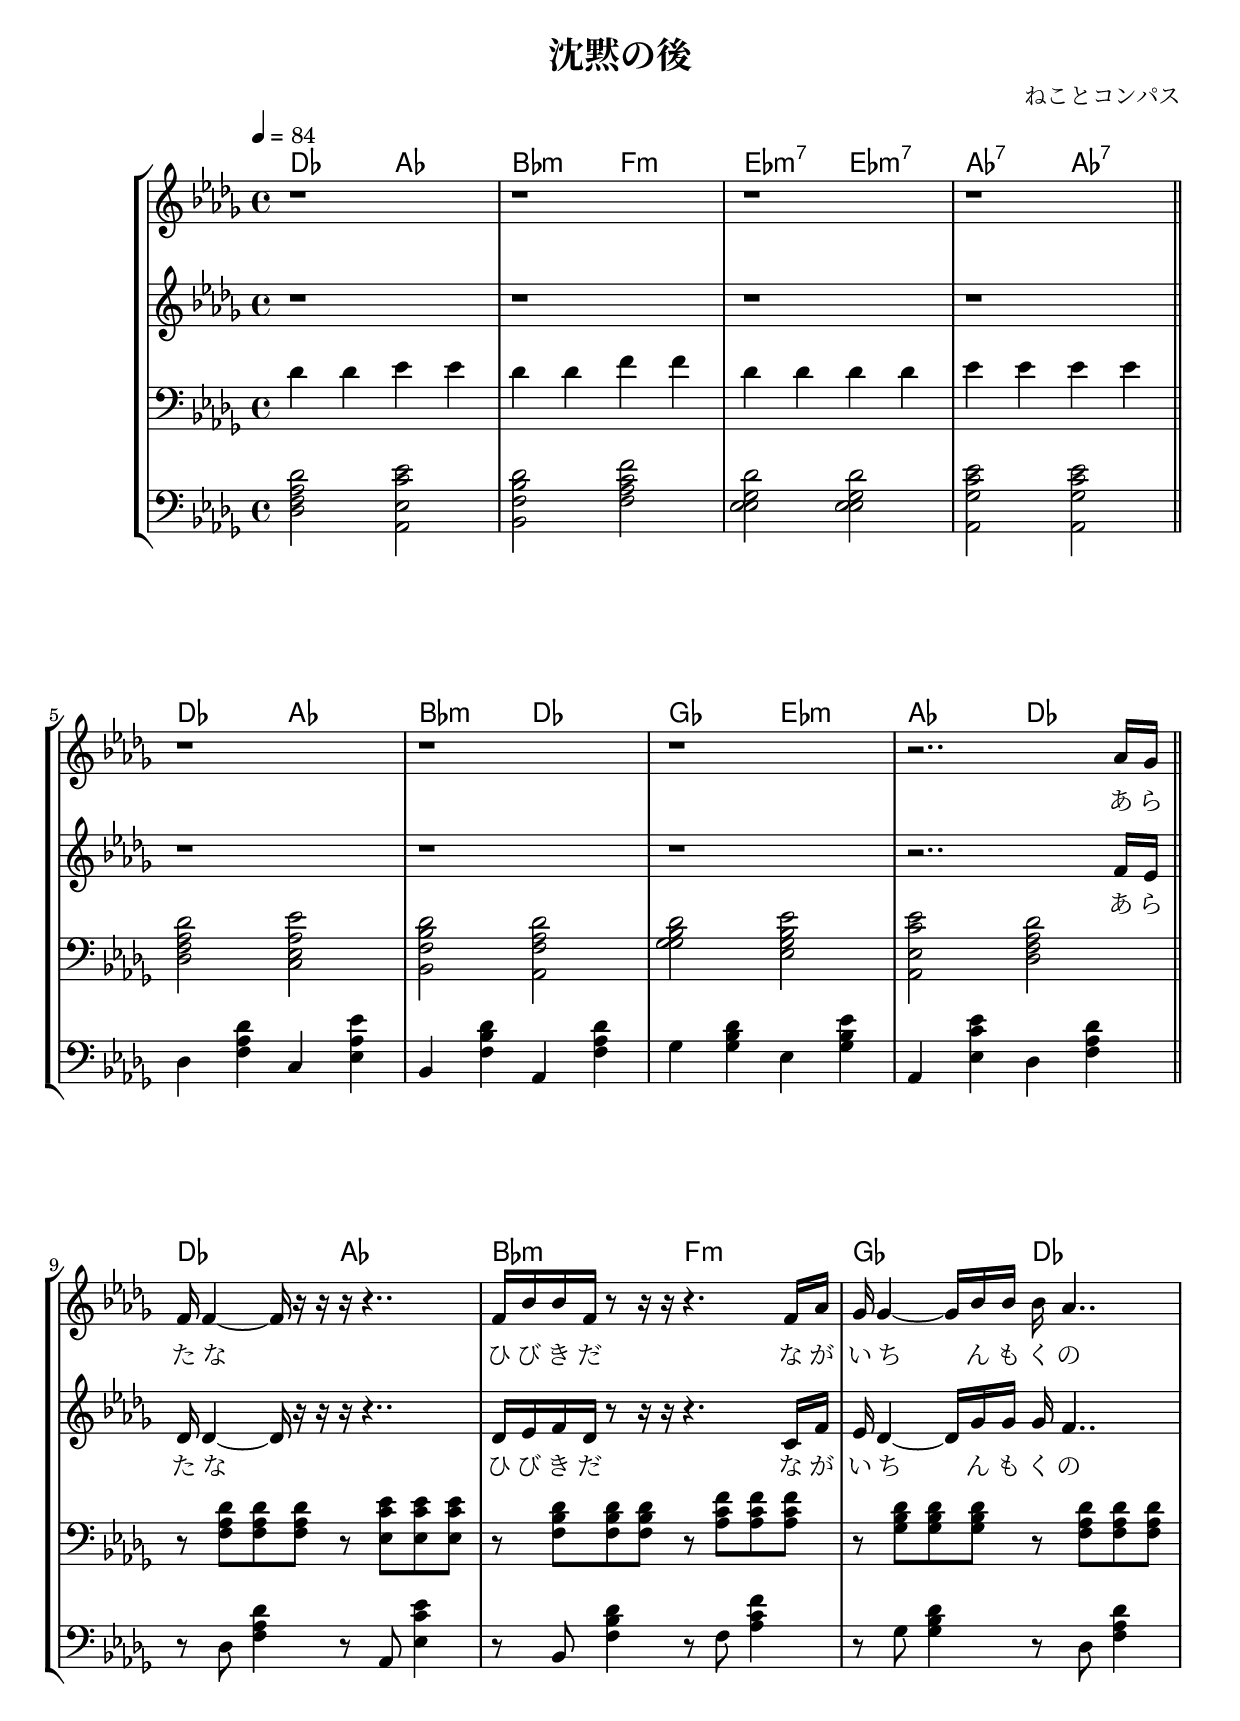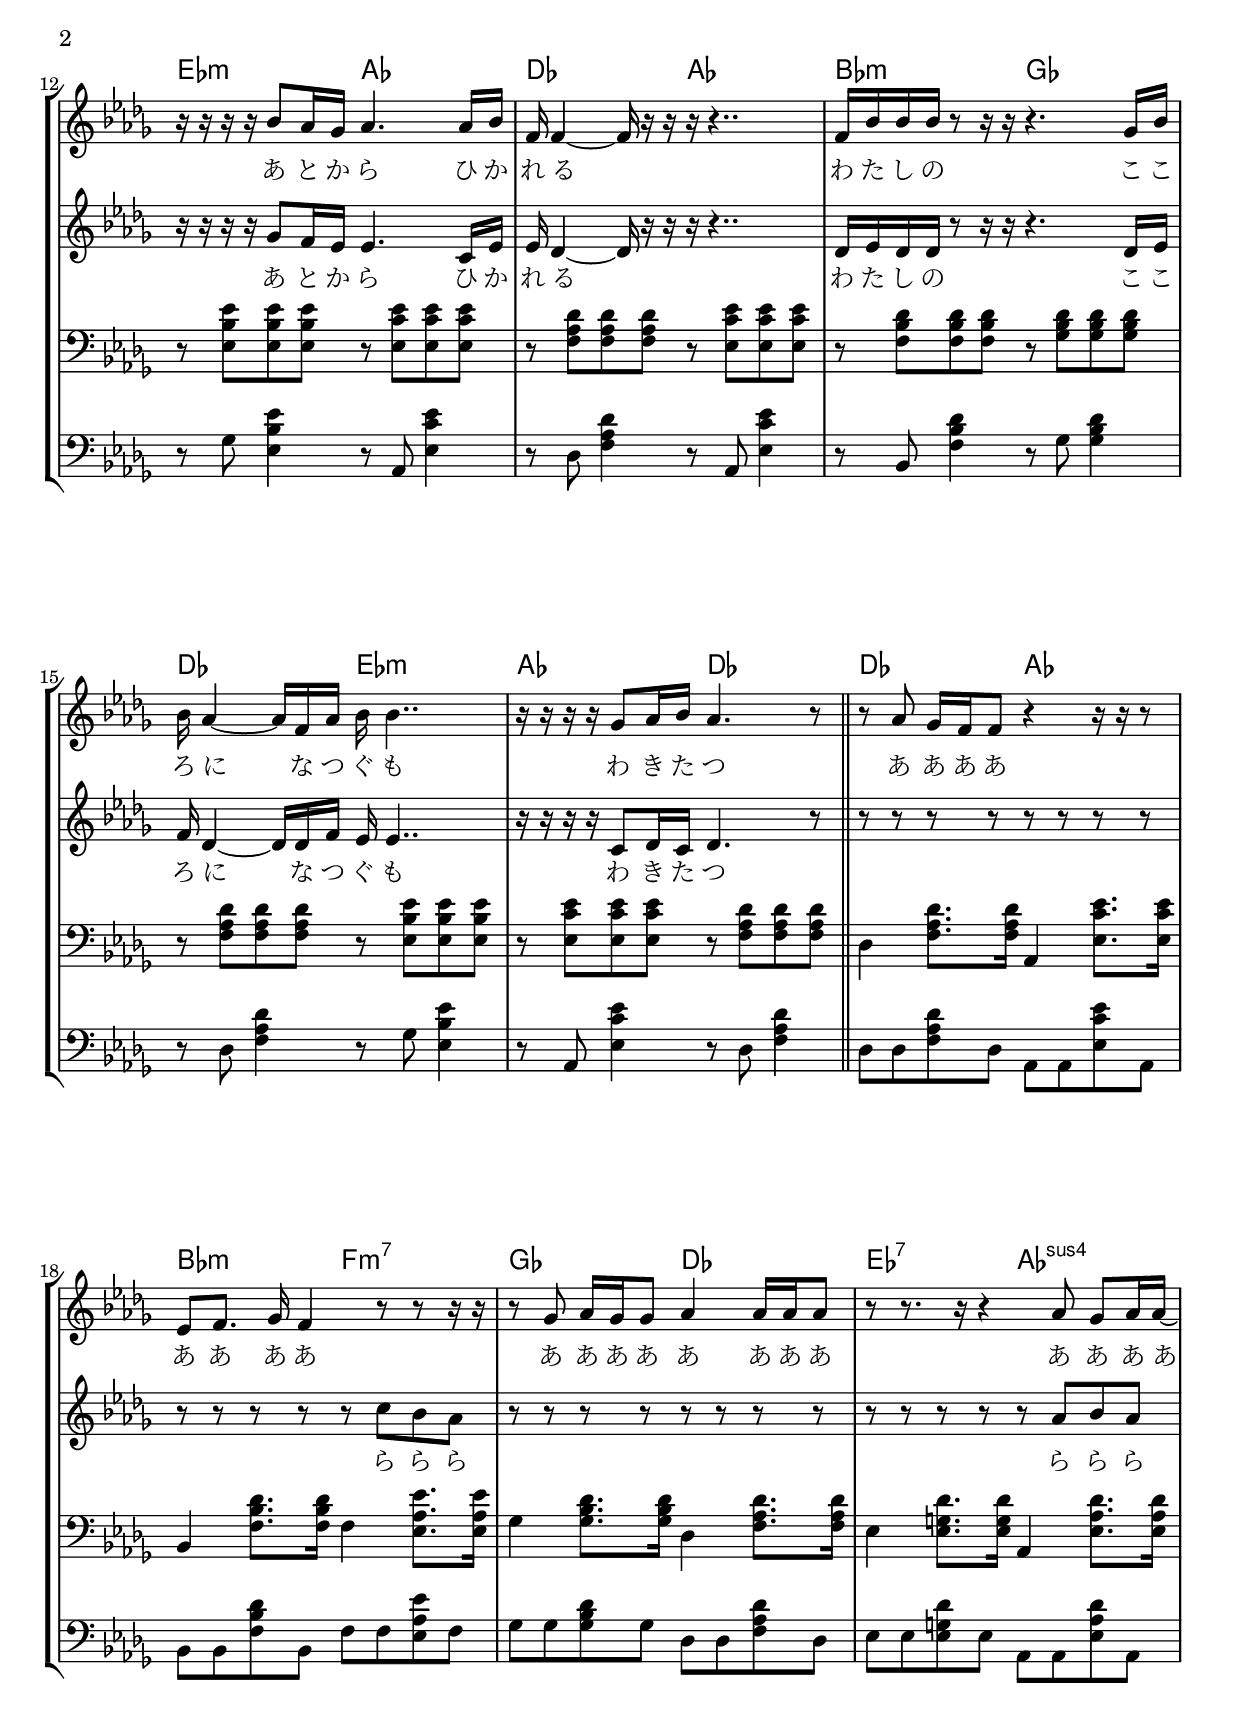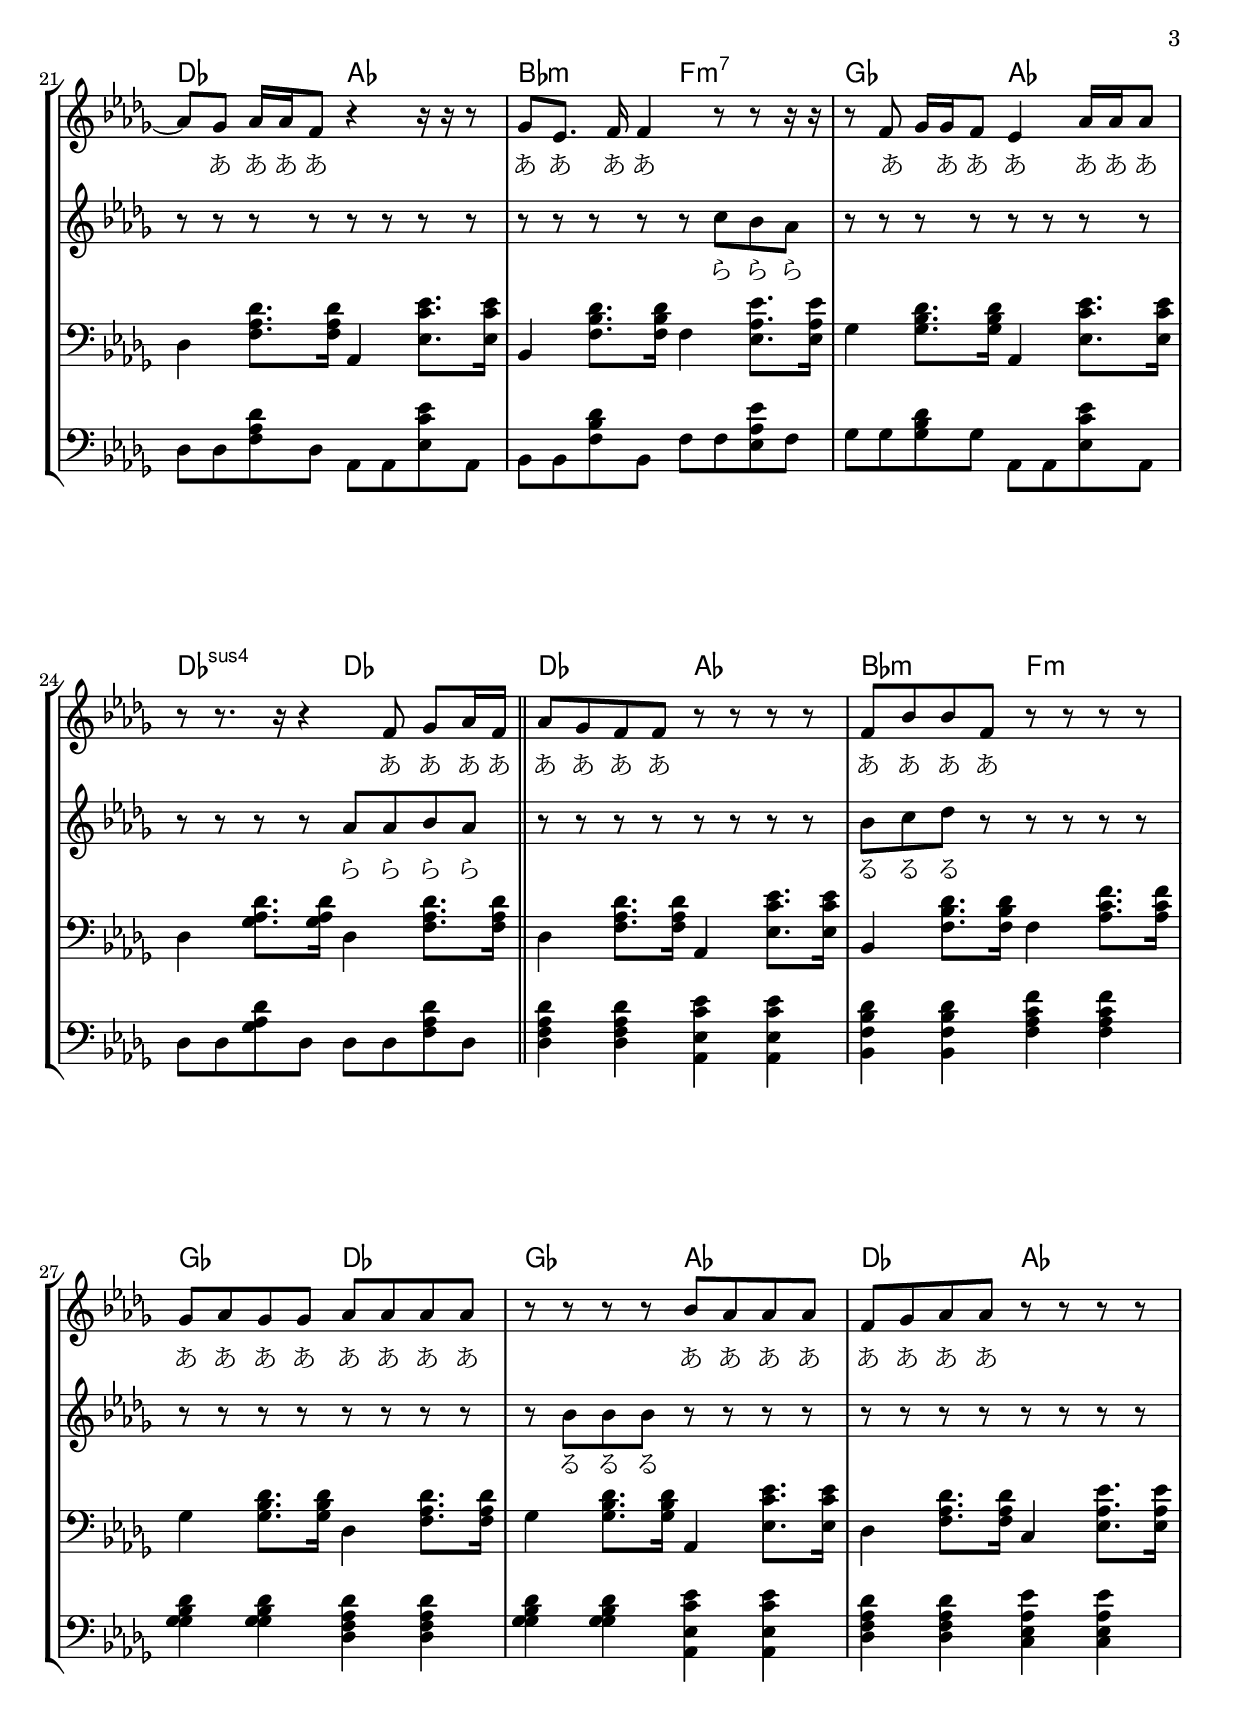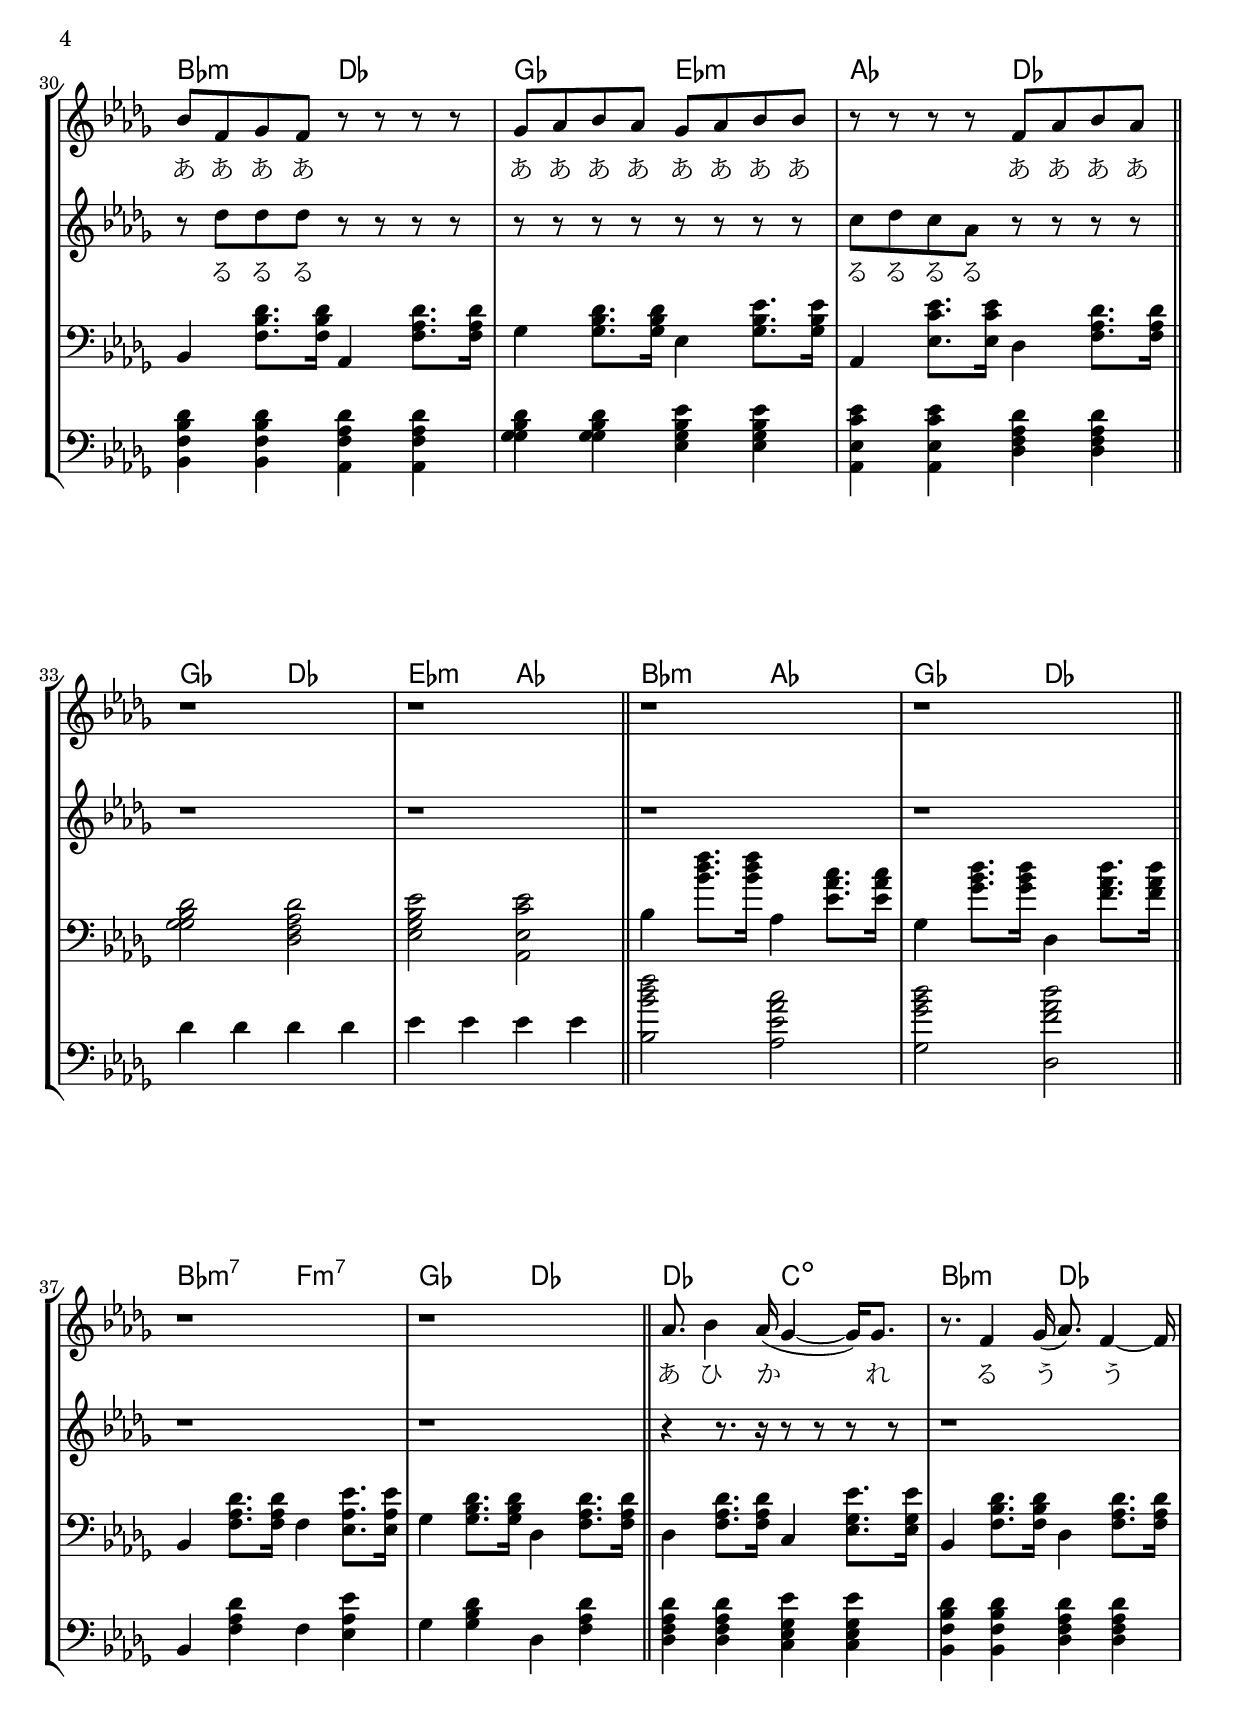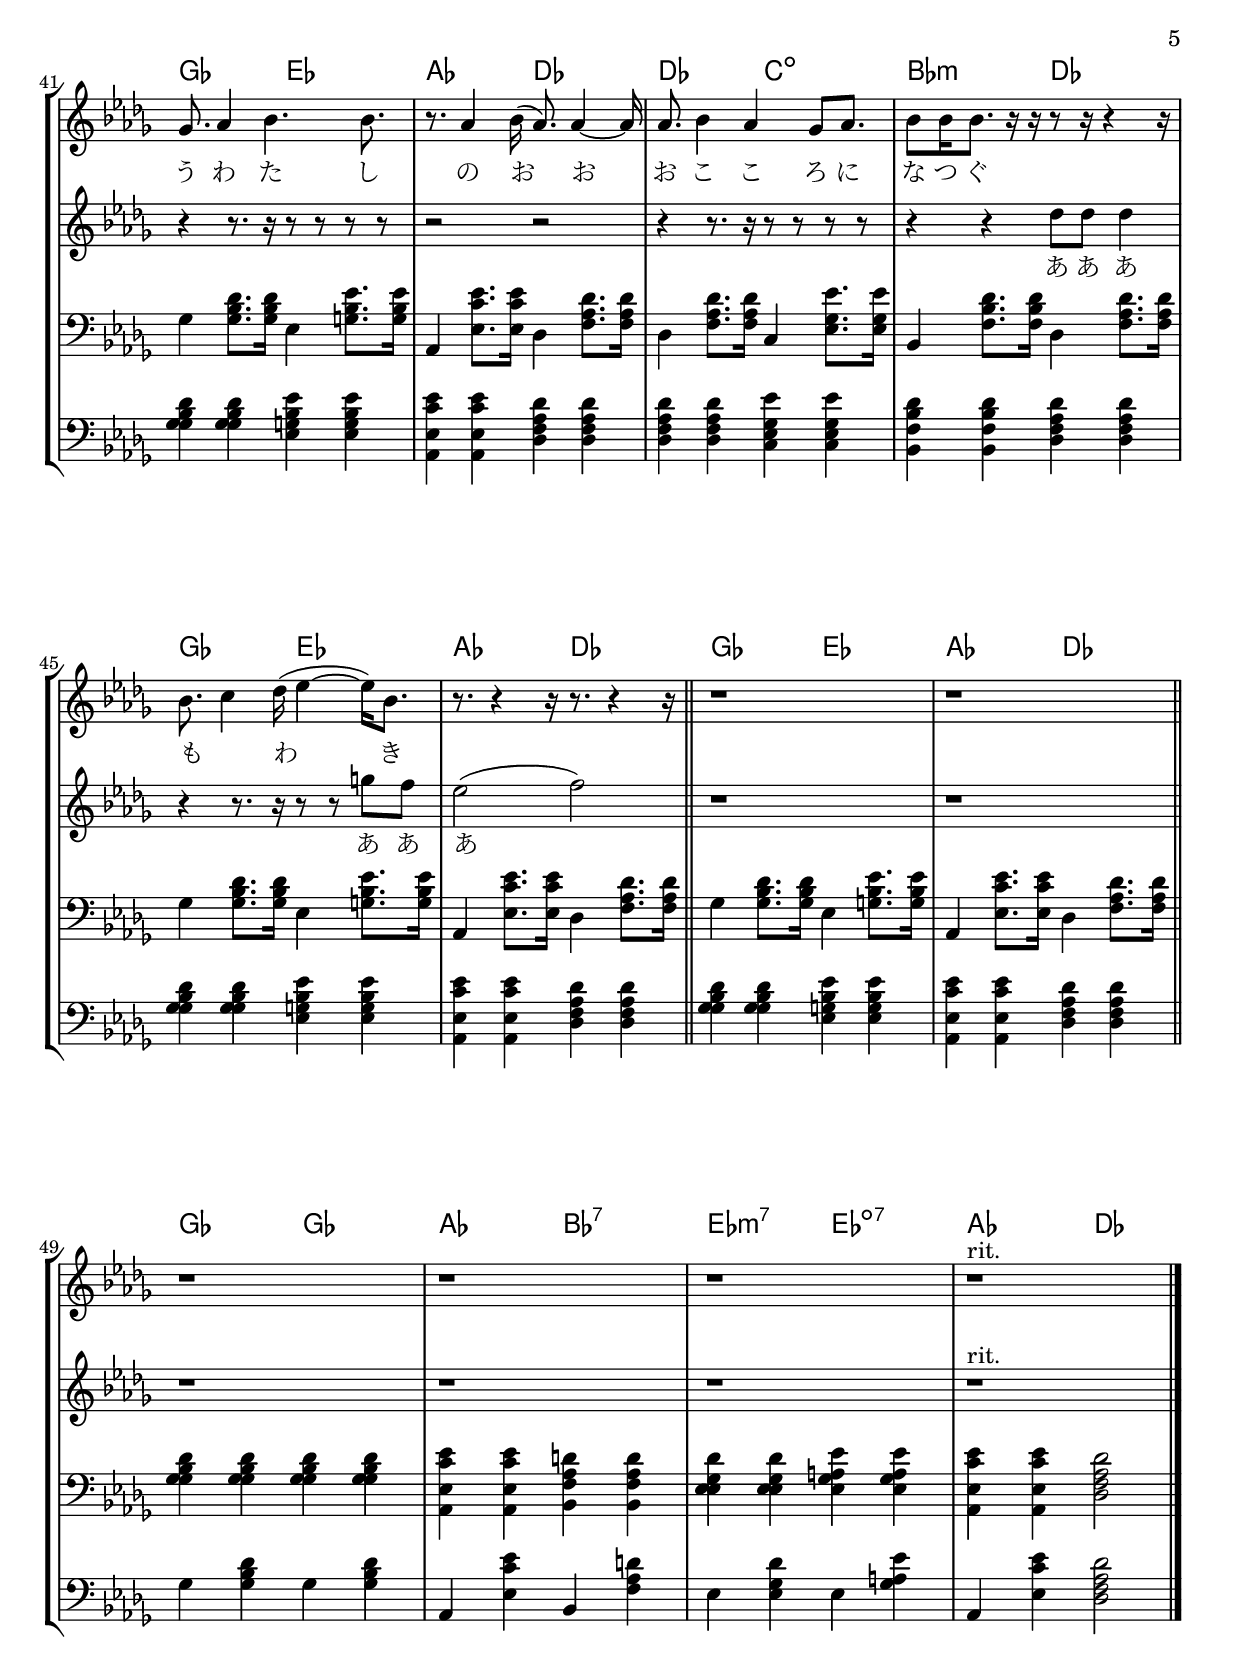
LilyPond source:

\version "2.12.1"

\header {
	title = \markup {沈黙の後}
	composer = \markup \center-column {ねことコンパス}
}

harmony = \chordmode {
	des2 as bes:m f:m es:min7 es:min7 as:7 as:7 

	des as bes:m des ges es:m as des 

	des as bes:m f:m ges des es:m as des as bes:m ges des es:m as des 

	des as bes:m f:min7 ges des es:7 as:sus4 des as bes:m f:min7 ges as des:sus4 des 

	des as bes:m f:m ges des ges as des as bes:m des ges es:m as des 

	ges des es:m as 

	bes:m as ges des 

	bes:min7 f:min7 ges des 

	des c:dim bes:m des ges es as des des c:dim bes:m des ges es as des 

	ges es as des 

	ges ges as bes:7 es:min7 es:dim7 as des 
}

melody = {
	\key des \major
	\tempo 4 = 84
	r1 | r1 | r1 | r1   
	r1 | r1 | r1 | r2.. 
	\set Staff.midiInstrument = #"fss0.39"
	as'16  ges'16 
	f'16  f'4~f'16  r16  r16  r16  r4.. 
	f'16  bes'16  bes'16  f'16  r8  r16  r16  r4.  f'16  as'16 
	ges'16  ges'4~ges'16  bes'16  bes'16  bes'16  as'4.. 
	r16  r16  r16  r16  bes'8  as'16  ges'16  as'4.  as'16  bes'16 
	f'16  f'4~f'16  r16  r16  r16  r4.. 
	f'16  bes'16  bes'16  bes'16  r8  r16  r16  r4.  ges'16  bes'16 
	bes'16  as'4~as'16  f'16  as'16  bes'16  bes'4.. 
	r16  r16  r16  r16  ges'8  as'16  bes'16  as'4.  	r8 	\set Staff.midiInstrument = #"Flute"
	r8 as'8  ges'16  f'16  f'8  r4  r16  r16  r8 
	es'8  f'8.  ges'16  f'4  r8  r8  r16  r16 
	r8  ges'8  as'16  ges'16  ges'8  as'4  as'16  as'16  as'8 
	r8  r8.  r16  r4  as'8  ges'8  as'16  as'16~ 
	as'8  ges'8  as'16  as'16  f'8  r4  r16  r16  r8 
	ges'8  es'8.  f'16  f'4  r8  r8  r16  r16~ 
	r8  f'8  ges'16  ges'16  f'8  es'4  as'16  as'16  as'8 
	r8  r8.  r16  r4  f'8  ges'8  as'16  f'16
	\set Staff.midiInstrument = #"Pad 7 (halo)"
	as'8  ges'8  f'8  f'8  r8  r8  r8  r8 
	f'8  bes'8  bes'8  f'8  r8  r8  r8  r8 
	ges'8  as'8  ges'8  ges'8  as'8  as'8  as'8  as'8 
	r8  r8  r8  r8  bes'8  as'8  as'8  as'8 
	f'8  ges'8  as'8  as'8  r8  r8  r8  r8 
	bes'8  f'8  ges'8  f'8  r8  r8  r8  r8 
	ges'8  as'8  bes'8  as'8  ges'8  as'8  bes'8  bes'8 
	r8  r8  r8  r8  f'8  as'8  bes'8  as'8
	r1 | r1   
	r1 | r1   
	r1 | r1   
	\set Staff.midiInstrument = #"fss0.39"
	as'8.  bes'4  as'16  (ges'4~ges'16)  ges'8. 
	r8.  f'4  ges'16  (as'8.)  f'4~f'16 
	ges'8.  as'4  bes'4.  bes'8. 
	r8.  as'4  bes'16  (as'8.)  as'4~as'16 
	as'8.  bes'4  as'4  ges'8  as'8. 
	bes'8  bes'16  bes'8.  r16  r16  r8  r16  r4~r16 
	bes'8.  c''4  des''16  (es''4~es''16)  bes'8. 
	r8.  r4  r16  r8.  r4~r16
	r1 | r1   
	r1 | r1 | r1 | r1^"rit." \bar "|."
}

words = \lyricmode {
	
	
	あ  ら  た  な  ひ  び  き  だ  な  が  い  ち  ん  も  く  の  あ  と  か  ら  ひ  か  れ  る  わ  た  し  の  こ  こ  ろ  に  な  つ  ぐ  も  わ  き  た  つ  
	あ  あ  あ  あ  あ  あ  あ  あ  あ  あ  あ  あ  あ  あ  あ  あ  あ  あ  あ  あ  あ  あ  あ  あ  あ  あ  あ  あ  あ  あ  あ  あ  あ  あ  あ  あ  あ  あ  あ  あ  
	あ  あ  あ  あ  あ  あ  あ  あ  あ  あ  あ  あ  あ  あ  あ  あ  あ  あ  あ  あ  あ  あ  あ  あ  あ  あ  あ  あ  あ  あ  あ  あ  あ  あ  あ  あ  あ  あ  あ  あ  
	
	
	
	ひ  か  れ  る  う  う  う  わ  た  し  の  お  お  お  こ  こ  ろ  に  な  つ  ぐ  も  わ  き  た  つ  
	
	
}

secondmelody = {
	\key des \major
	\tempo 4 = 84
	r1 | r1 | r1 | r1   
	r1 | r1 | r1 | r2.. 
	\set Staff.midiInstrument = #"mmi0.42"
	f'16  es'16 
	des'16  des'4~des'16  r16  r16  r16  r4.. 
	des'16  es'16  f'16  des'16  r8  r16  r16  r4.  c'16  f'16 
	es'16  des'4~des'16  ges'16  ges'16  ges'16  f'4.. 
	r16  r16  r16  r16  ges'8  f'16  es'16  es'4.  c'16  es'16 
	es'16  des'4~des'16  r16  r16  r16  r4.. 
	des'16  es'16  des'16  des'16  r8  r16  r16  r4.  des'16  es'16 
	f'16  des'4~des'16  des'16  f'16  es'16  es'4.. 
	r16  r16  r16  r16  c'8  des'16  c'16  des'4.  	r8 	\set Staff.midiInstrument = #"fss0.35"
	r8  r8  r8  r8  r8  r8  r8  r8 
	r8  r8  r8  r8  r8  c''8  bes'8  as'8 
	r8  r8  r8  r8  r8  r8  r8  r8 
	r8  r8  r8  r8  r8  as'8  bes'8  as'8 
	r8  r8  r8  r8  r8  r8  r8  r8 
	r8  r8  r8  r8  r8  c''8  bes'8  as'8 
	r8  r8  r8  r8  r8  r8  r8  r8 
	r8  r8  r8  r8  as'8  as'8  bes'8  as'8
	\set Staff.midiInstrument = #"fss0.42"
	r8  r8  r8  r8  r8  r8  r8  r8 
	bes'8  c''8  des''8  r8  r8  r8  r8  r8 
	r8  r8  r8  r8  r8  r8  r8  r8 
	r8  bes'8  bes'8  bes'8  r8  r8  r8  r8 
	r8  r8  r8  r8  r8  r8  r8  r8 
	r8  des''8  des''8  des''8  r8  r8  r8  r8 
	r8  r8  r8  r8  r8  r8  r8  r8 
	c''8  des''8  c''8  as'8  r8  r8  r8  r8
	r1 | r1   
	r1 | r1   
	r1 | r1   
	\set Staff.midiInstrument = #"Brass Section"
	r4  r8.  r16  r8  r8  r8  r8 
	r1 
	r4  r8.  r16  r8  r8  r8  r8 
	r2  r2 
	r4  r8.  r16  r8  r8  r8  r8 
	r4  r4  des''8  des''8  des''4 
	r4  r8.  r16  r8  r8  g''8  f''8 
	es''2  (f''2)
	r1 | r1   
	r1 | r1 | r1 | r1^"rit." \bar "|."
}

secondwords = \lyricmode {
	
	
	あ  ら  た  な  ひ  び  き  だ  な  が  い  ち  ん  も  く  の  あ  と  か  ら  ひ  か  れ  る  わ  た  し  の  こ  こ  ろ  に  な  つ  ぐ  も  わ  き  た  つ  
	ら  ら  ら  ら  ら  ら  ら  ら  ら  ら  ら  ら  ら  
	る  る  る  る  る  る  る  る  る  る  る  る  る  
	
	
	
	あ  あ  あ  あ  あ  あ  
	
	
}

tempochange = {
	\tempo 4 = 84
	r1 | r1 | r1 | r1 \bar "||"
	\tempo 4 = 84
	r1 | r1 | r1 | r1 \bar "||"
	\tempo 4 = 84
	r1 | r1 | r1 | r1 | r1 | r1 | r1 | r1 \bar "||"
	\tempo 4 = 84
	r1 | r1 | r1 | r1 | r1 | r1 | r1 | r1 \bar "||"
	\tempo 4 = 84
	r1 | r1 | r1 | r1 | r1 | r1 | r1 | r1 \bar "||"
	\tempo 4 = 84
	r1 | r1 \bar "||"
	\tempo 4 = 84
	r1 | r1 \bar "||"
	\tempo 4 = 84
	r1 | r1 \bar "||"
	\tempo 4 = 84
	r1 | r1 | r1 | r1 | r1 | r1 | r1 | r1 \bar "||"
	\tempo 4 = 84
	r1 | r1 \bar "||"
	\tempo 4 = 84
	r1 | r1 | r1 | \tempo 4 = 63 r2 \tempo 4 = 56 r2 \bar "|."
}

mainacc = {
	\clef bass
	\set Staff.midiInstrument = #"French horn"
	\key des \major
	\tempo 4 = 84
	des'4 des'4
	es'4 es'4
	des'4 des'4
	f'4 f'4
	des'4 des'4
	des'4 des'4
	es'4 es'4
	es'4 es'4
	\bar "||"

	\set Staff.midiInstrument = #"Electric Grand"
	<des f as des'>2
	<c es as es'>2
	<bes, f bes des'>2
	<as, f as des'>2
	<ges ges bes des'>2
	<es ges bes es'>2
	<as, es c' es'>2
	<des f as des'>2
	\bar "||"

	\set Staff.midiInstrument = #"Electric Guitar (clean)"
	r8 <f as des'>8 <f as des'>8 <f as des'>8
	r8 <es c' es'>8 <es c' es'>8 <es c' es'>8
	r8 <f bes des'>8 <f bes des'>8 <f bes des'>8
	r8 <as c' f'>8 <as c' f'>8 <as c' f'>8
	r8 <ges bes des'>8 <ges bes des'>8 <ges bes des'>8
	r8 <f as des'>8 <f as des'>8 <f as des'>8
	r8 <es bes es'>8 <es bes es'>8 <es bes es'>8
	r8 <es c' es'>8 <es c' es'>8 <es c' es'>8
	r8 <f as des'>8 <f as des'>8 <f as des'>8
	r8 <es c' es'>8 <es c' es'>8 <es c' es'>8
	r8 <f bes des'>8 <f bes des'>8 <f bes des'>8
	r8 <ges bes des'>8 <ges bes des'>8 <ges bes des'>8
	r8 <f as des'>8 <f as des'>8 <f as des'>8
	r8 <es bes es'>8 <es bes es'>8 <es bes es'>8
	r8 <es c' es'>8 <es c' es'>8 <es c' es'>8
	r8 <f as des'>8 <f as des'>8 <f as des'>8
	\bar "||"

	\set Staff.midiInstrument = #"Overdriven Guitar"
	des4 <f as des'>8. <f as des'>16
	as,4 <es c' es'>8. <es c' es'>16
	bes,4 <f bes des'>8. <f bes des'>16
	f4 <es as es'>8. <es as es'>16
	ges4 <ges bes des'>8. <ges bes des'>16
	des4 <f as des'>8. <f as des'>16
	es4 <es g des'>8. <es g des'>16
	as,4 <es as des'>8. <es as des'>16
	des4 <f as des'>8. <f as des'>16
	as,4 <es c' es'>8. <es c' es'>16
	bes,4 <f bes des'>8. <f bes des'>16
	f4 <es as es'>8. <es as es'>16
	ges4 <ges bes des'>8. <ges bes des'>16
	as,4 <es c' es'>8. <es c' es'>16
	des4 <ges as des'>8. <ges as des'>16
	des4 <f as des'>8. <f as des'>16
	\bar "||"

	\set Staff.midiInstrument = #"Acoustic Guitar (steel)"
	des4 <f as des'>8. <f as des'>16
	as,4 <es c' es'>8. <es c' es'>16
	bes,4 <f bes des'>8. <f bes des'>16
	f4 <as c' f'>8. <as c' f'>16
	ges4 <ges bes des'>8. <ges bes des'>16
	des4 <f as des'>8. <f as des'>16
	ges4 <ges bes des'>8. <ges bes des'>16
	as,4 <es c' es'>8. <es c' es'>16
	des4 <f as des'>8. <f as des'>16
	c4 <es as es'>8. <es as es'>16
	bes,4 <f bes des'>8. <f bes des'>16
	as,4 <f as des'>8. <f as des'>16
	ges4 <ges bes des'>8. <ges bes des'>16
	es4 <ges bes es'>8. <ges bes es'>16
	as,4 <es c' es'>8. <es c' es'>16
	des4 <f as des'>8. <f as des'>16
	\bar "||"

	\set Staff.midiInstrument = #"Acoustic Guitar (steel)"
	<ges ges bes des'>2
	<des f as des'>2
	<ges es bes es'>2
	<as, es c' es'>2
	\bar "||"

	\set Staff.midiInstrument = #"French horn"
	bes4 <bes' des'' f''>8. <bes' des'' f''>16
	as4 <es' as' c''>8. <es' as' c''>16
	ges4 <ges' bes' des''>8. <ges' bes' des''>16
	des4 <f' as' des''>8. <f' as' des''>16
	\bar "||"

	\set Staff.midiInstrument = #"Trumpet"
	bes,4 <f as des'>8. <f as des'>16
	f4 <es as es'>8. <es as es'>16
	ges4 <ges bes des'>8. <ges bes des'>16
	des4 <f as des'>8. <f as des'>16
	\bar "||"

	\set Staff.midiInstrument = #"Electric Grand"
	des4 <f as des'>8. <f as des'>16
	c4 <es ges es'>8. <es ges es'>16
	bes,4 <f bes des'>8. <f bes des'>16
	des4 <f as des'>8. <f as des'>16
	ges4 <ges bes des'>8. <ges bes des'>16
	es4 <g bes es'>8. <g bes es'>16
	as,4 <es c' es'>8. <es c' es'>16
	des4 <f as des'>8. <f as des'>16
	des4 <f as des'>8. <f as des'>16
	c4 <es ges es'>8. <es ges es'>16
	bes,4 <f bes des'>8. <f bes des'>16
	des4 <f as des'>8. <f as des'>16
	ges4 <ges bes des'>8. <ges bes des'>16
	es4 <g bes es'>8. <g bes es'>16
	as,4 <es c' es'>8. <es c' es'>16
	des4 <f as des'>8. <f as des'>16
	\bar "||"

	\set Staff.midiInstrument = #"Distorted Guitar"
	ges4 <ges bes des'>8. <ges bes des'>16
	es4 <g bes es'>8. <g bes es'>16
	as,4 <es c' es'>8. <es c' es'>16
	des4 <f as des'>8. <f as des'>16
	\bar "||"

	\set Staff.midiInstrument = #"Rock Organ"
	<ges ges bes des'>4 <ges ges bes des'>4
	<ges ges bes des'>4 <ges ges bes des'>4
	<as, es c' es'>4 <as, es c' es'>4
	<bes, f as d'>4 <bes, f as d'>4
	<es es ges des'>4 <es es ges des'>4
	<es ges a es'>4 <es ges a es'>4
	<as, es c' es'>4 <as, es c' es'>4
	<des f as des'>2
	\bar "|."
}

subacc = {
	\clef bass
	\set Staff.midiInstrument = #"Acoustic grand"
	\key des \major
	\tempo 4 = 84
	<des f as des'>2
	<as, es c' es'>2
	<bes, f bes des'>2
	<f as c' f'>2
	<es es ges des'>2
	<es es ges des'>2
	<as, ges c' es'>2
	<as, ges c' es'>2
	\bar "||"

	\set Staff.midiInstrument = #"FX 2 (soundtrack)"
	des4 <f as des'>4
	c4 <es as es'>4
	bes,4 <f bes des'>4
	as,4 <f as des'>4
	ges4 <ges bes des'>4
	es4 <ges bes es'>4
	as,4 <es c' es'>4
	des4 <f as des'>4
	\bar "||"

	\set Staff.midiInstrument = #"FX 4 (atmosphere)"
	r8 des <f as des'>4
	r8 as, <es c' es'>4
	r8 bes, <f bes des'>4
	r8 f <as c' f'>4
	r8 ges <ges bes des'>4
	r8 des <f as des'>4
	r8 ges <es bes es'>4
	r8 as, <es c' es'>4
	r8 des <f as des'>4
	r8 as, <es c' es'>4
	r8 bes, <f bes des'>4
	r8 ges <ges bes des'>4
	r8 des <f as des'>4
	r8 ges <es bes es'>4
	r8 as, <es c' es'>4
	r8 des <f as des'>4
	\bar "||"

	\set Staff.midiInstrument = #"Pad 1 (new age)"
	des8 des8 <f as des'>8 des8
	as,8 as,8 <es c' es'>8 as,8
	bes,8 bes,8 <f bes des'>8 bes,8
	f8 f8 <es as es'>8 f8
	ges8 ges8 <ges bes des'>8 ges8
	des8 des8 <f as des'>8 des8
	es8 es8 <es g des'>8 es8
	as,8 as,8 <es as des'>8 as,8
	des8 des8 <f as des'>8 des8
	as,8 as,8 <es c' es'>8 as,8
	bes,8 bes,8 <f bes des'>8 bes,8
	f8 f8 <es as es'>8 f8
	ges8 ges8 <ges bes des'>8 ges8
	as,8 as,8 <es c' es'>8 as,8
	des8 des8 <ges as des'>8 des8
	des8 des8 <f as des'>8 des8
	\bar "||"

	\set Staff.midiInstrument = #"FX 7 (echoes)"
	<des f as des'>4 <des f as des'>4
	<as, es c' es'>4 <as, es c' es'>4
	<bes, f bes des'>4 <bes, f bes des'>4
	<f as c' f'>4 <f as c' f'>4
	<ges ges bes des'>4 <ges ges bes des'>4
	<des f as des'>4 <des f as des'>4
	<ges ges bes des'>4 <ges ges bes des'>4
	<as, es c' es'>4 <as, es c' es'>4
	<des f as des'>4 <des f as des'>4
	<c es as es'>4 <c es as es'>4
	<bes, f bes des'>4 <bes, f bes des'>4
	<as, f as des'>4 <as, f as des'>4
	<ges ges bes des'>4 <ges ges bes des'>4
	<es ges bes es'>4 <es ges bes es'>4
	<as, es c' es'>4 <as, es c' es'>4
	<des f as des'>4 <des f as des'>4
	\bar "||"

	\set Staff.midiInstrument = #"FX 3 (crystal)"
	des'4 des'4
	des'4 des'4
	es'4 es'4
	es'4 es'4
	\bar "||"

	\set Staff.midiInstrument = #"Acoustic grand"
	<bes bes' des'' f''>2
	<as es' as' c''>2
	<ges ges' bes' des''>2
	<des f' as' des''>2
	\bar "||"

	\set Staff.midiInstrument = #"FX 8 (sci-fi)"
	bes,4 <f as des'>4
	f4 <es as es'>4
	ges4 <ges bes des'>4
	des4 <f as des'>4
	\bar "||"

	\set Staff.midiInstrument = #"FX 4 (atmosphere)"
	<des f as des'>4 <des f as des'>4
	<c es ges es'>4 <c es ges es'>4
	<bes, f bes des'>4 <bes, f bes des'>4
	<des f as des'>4 <des f as des'>4
	<ges ges bes des'>4 <ges ges bes des'>4
	<es g bes es'>4 <es g bes es'>4
	<as, es c' es'>4 <as, es c' es'>4
	<des f as des'>4 <des f as des'>4
	<des f as des'>4 <des f as des'>4
	<c es ges es'>4 <c es ges es'>4
	<bes, f bes des'>4 <bes, f bes des'>4
	<des f as des'>4 <des f as des'>4
	<ges ges bes des'>4 <ges ges bes des'>4
	<es g bes es'>4 <es g bes es'>4
	<as, es c' es'>4 <as, es c' es'>4
	<des f as des'>4 <des f as des'>4
	\bar "||"

	\set Staff.midiInstrument = #"FX 4 (atmosphere)"
	<ges ges bes des'>4 <ges ges bes des'>4
	<es g bes es'>4 <es g bes es'>4
	<as, es c' es'>4 <as, es c' es'>4
	<des f as des'>4 <des f as des'>4
	\bar "||"

	\set Staff.midiInstrument = #"FX 4 (atmosphere)"
	ges4 <ges bes des'>4
	ges4 <ges bes des'>4
	as,4 <es c' es'>4
	bes,4 <f as d'>4
	es4 <es ges des'>4
	es4 <ges a es'>4
	as,4 <es c' es'>4
	<des f as des'>2
	\bar "|."
}

percA = {
	\drummode {
	r1 |r1 |r1 |r1 \bar "||"
	r1  |r1  |r1  |r2 r8 hho4 hho8  \bar "||"
	cymr4 cymr4 cymr4 cymr4  |cymr4 cymr8 cymr16 cymr16 cymr4 cymr4  |cymr4 cymr4 cymr4 cymr4  |cymr4 cymr2.  |cymr4 cymr4 cymr4 cymr4  |cymr4 cymr8 cymr16 cymr16 cymr4 cymr4  |cymr4 cymr4 cymr4 cymr4  |cymr4 cymr2.  \bar "||"
	r8 cymr16 cymr16 cymr8 cymr16 cymr16 cymr8 cymr16 cymr16 cymr8 cymr8  |cymr8 cymr16 cymr16 cymr8 cymr16 cymr16 cymr8 cymr16 cymr16 cymr8 cymr8  |cymr8 cymr16 cymr16 cymr8 cymr16 cymr16 cymr8 cymr16 cymr16 cymr8 cymr16 cymr16  |cymr8 cymr16 cymr16 cymr8 cymr16 cymr16 cymr8 cymr16 cymr16 cymr8 cymr8  |r8 cymr16 cymr16 cymr8 cymr16 cymr16 cymr8 cymr16 cymr16 cymr8 cymr8  |cymr8 cymr16 cymr16 cymr8 cymr16 cymr16 cymr8 cymr16 cymr16 cymr8 cymr8  |cymr8 cymr16 cymr16 cymr8 cymr16 cymr16 cymr8 cymr16 cymr16 cymr8 cymr16 cymr16  |cymr8 cymr16 cymr16 cymr8 cymr16 cymr16 cymr8 cymr16 cymr16 cymr8 cymr8  \bar "||"
	r1  |r1  |r1  |r1  |r1  |r1  |r1  |r2 r8 hho4 hho8  \bar "||"
	r1 |r1 \bar "||"
	r1  |r2. hho4  \bar "||"
	cymr4 cymr4 cymr4 cymr4  |cymr4 cymr8 cymr16 cymr16 cymr4 cymr4  \bar "||"
	hh8 hh8 hh8 hh8 hh8 hh8 hh8 hh8  |hh8 hh8 hh8 hh8 hh4 hh8 hh8  |hh8 hh8 hh8 hh8 hh8 hh8 hh8 hh8  |hh8 hh8 hh8 hh2 r8  |hh8 hh8 hh8 hh8 hh8 hh8 hh8 hh8  |hh8 hh8 hh8 hh8 hh4 hh8 hh8  |hh8 hh8 hh8 hh8 hh8 hh8 hh8 hh8  |r8 hh2. r8  \bar "||"
	r8 hho8 hho8 hho8 hho8 hho8 hho8 hho8  |hho8 hho8 hho2.  \bar "||"
	r1  |r1  |r1  |r2 r8 hho4 hho8  \bar "|."
	}
}

percB = {
	\drummode {
	r1 |r1 |r1 |r1 \bar "||"
	r4. hhp2 hhp8  |r4. hhp2 hhp8  |r4. hhp2 hhp8  |hhp4 hhp4 hhp4 hhp4  \bar "||"
	r2 sn2  |r2 sn2  |r2 sn2  |r8 sn8 sn2.  |r2 sn2  |r2 sn2  |r2 sn2  |r8 sn8 sn2.  \bar "||"
	r4 sn2 sn4  |r4 sn8 sn4. sn4  |r4 sn2 sn4  |r4 sn8 sn4. sn4  |r4 sn2 sn4  |r4 sn8 sn4. sn4  |r4 sn2 sn4  |r4 sn2 sn8 sn16 sn16  \bar "||"
	r4. hhp2 hhp8  |r4. hhp2 hhp8  |r4. hhp2 hhp8  |r4. hhp2 hhp8  |r4. hhp2 hhp8  |r4. hhp2 hhp8  |r4. hhp2 hhp8  |hhp4 hhp4 hhp4 hhp4  \bar "||"
	r1 |r1 \bar "||"
	r16 hhp16 hhp8 hhp16 hhp8 hhp2 r16  |r16 hhp16 hhp8 hhp16 hhp8 hhp2 hhp16  \bar "||"
	r2 sn2  |r2 sn2  \bar "||"
	r4 sn8. sn8 sn8. sn8. sn16  |r4 sn8. sn8 sn8. sn4  |r4 sn8. sn8 sn8. sn8. sn16  |r8 sn8 sn4 sn8 sn16 sn8 sn8 sn16  |r4 sn8. sn8 sn8. sn8. sn16  |r4 sn8. sn8 sn8. sn4  |r4 sn8. sn8 sn8. sn8. sn16  |r4 sn2 sn4  \bar "||"
	r8 sn4 sn4 sn4 sn8  |r8 sn8. sn16 sn8 sn16 sn16 sn16 sn8. sn8  \bar "||"
	r4. hhp2 hhp8  |r4. hhp2 hhp8  |r4. hhp2 hhp8  |hhp4 hhp4 hhp4 hhp4  \bar "|."
	}
}

percC = {
	\drummode {
	r1 |r1 |r1 |r1 \bar "||"
	hh4 hh4 hh4 hh4  |hh4 hh4 hh4 hh4  |hh4 hh4 hh4 hh4  |r4. hh2 r8  \bar "||"
	bd2. r8 bd8  |bd2. r8 bd8  |bd2. r8 bd8  |bd4. bd8 bd4. bd8  |bd2. r8 bd8  |bd2. r8 bd8  |bd2. r8 bd8  |bd2 r8 bd4.  \bar "||"
	bd8. bd16 bd8. bd16 bd8. bd16 bd8. bd16  |bd8. bd16 bd8. bd16 bd8. bd16 bd4  |bd8. bd16 bd8. bd16 bd8. bd16 bd8. bd16  |bd8. bd16 bd8. bd16 bd8. bd16 bd4  |bd8. bd16 bd8. bd16 bd8. bd16 bd8. bd16  |bd8. bd16 bd8. bd16 bd8. bd16 bd4  |bd8. bd16 bd8. bd16 bd8. bd16 bd8. bd16  |bd8. bd16 bd8. bd16 bd8. bd16 bd8. bd16  \bar "||"
	hh4 hh4 hh4 hh4  |hh4 hh4 hh4 hh4  |hh4 hh4 hh4 hh4  |hh4 hh4 hh4 hh4  |hh4 hh4 hh4 hh4  |hh4 hh4 hh4 hh4  |hh4 hh4 hh4 hh4  |r4. hh2 r8  \bar "||"
	r1 |r1 \bar "||"
	hh8. hh8. hh2 r8  |hh8. hh8. hh4 hh4 hh8  \bar "||"
	bd2. r8 bd8  |bd2 r8 bd4.  \bar "||"
	bd8 bd4 bd2 bd8  |bd8 bd2 bd4.  |bd8 bd4 bd2 bd8  |bd4 r16 bd8. bd2  |bd8 bd4 bd2 bd8  |bd8 bd2 bd4.  |bd8 bd4 bd2 bd8  |bd8 bd4. bd4. bd8  \bar "||"
	bd4 bd4 bd8. bd8 bd8.  |bd8 bd8 bd8. bd8. bd8 bd8 bd8  \bar "||"
	hh4 hh4 hh4 hh4  |hh4 hh4 hh4 hh4  |hh4 hh4 hh4 hh4  |r4. hh2 r8  \bar "|."
	}
}

percD = {
	\drummode {
	r1 |r1 |r1 |r1 \bar "||"
	bd2. r8 bd8  |bd8. bd8. bd2 bd8  |bd2. r8 bd8  |bd8. bd4. r16 bd4 bd8  \bar "||"
	r1 |r1 |r1 |r2 r8 tommh8 tommh4  |r1 |r1 |r1 |r8. tommh8. tommh2 r8  \bar "||"
	r1  |r2 r16 tommh4. r16  |r1  |r2 r16 tommh4. r16  |r1  |r2 r16 tommh4. r16  |r1  |r4. tommh2 r8  \bar "||"
	bd2. r8 bd8  |bd8. bd8. bd2 bd8  |bd2. r8 bd8  |bd8. bd8. bd2 bd8  |bd2. r8 bd8  |bd8. bd8. bd2 bd8  |bd2. r8 bd8  |bd8. bd4. r16 bd4 bd8  \bar "||"
	r1 |r1 \bar "||"
	r2 ss2  |r2 ss2  \bar "||"
	r1 |r8. tommh8. tommh2 r8  \bar "||"
	r1  |r2 r8 hho4.  |r1  |r4. r16 hho2 r16  |r1  |r2 r8 hho4.  |r1  |r4. r16 hho2 r16  \bar "||"
	cymc1  |r1  \bar "||"
	bd2. r8 bd8  |bd8. bd8. bd2 bd8  |bd2. r8 bd8  |bd8. bd4. r16 bd4 bd8  \bar "|."
	}
}

percE = {
	\drummode {
	r1 |r1 |r1 |r1 \bar "||"
	r1 | r1 | r1 | r1 \bar "||"
	r1 |r1 |r1 |r2. r8 toml8  |r1 |r1 |r1 |r2. toml8 toml8  \bar "||"
	r1  |r2. r8 toml8  |r1  |r2. r8 toml8  |r1  |r2. r8 toml8  |r1  |r2 r16 toml4. r16  \bar "||"
	r1 | r1 | r1 | r1 | r1 | r1 | r1 | r1 \bar "||"
	r1 |r1 \bar "||"
	bd2 r8 bd4 bd8  |bd4. bd4 bd4.  \bar "||"
	r1 |r2. toml8 toml8  \bar "||"
	r1 |r1 |r1 |r1 |r1 |r1 |r1 |cymc1  \bar "||"
	r1 |r1 \bar "||"
	r1 | r1 | r1 | r1 \bar "|."
	}
}

percF = {
	\drummode {
	r1 | r1 | r1 | r1 \bar "||"
	r1 | r1 | r1 | r1 \bar "||"
	r1 |r1 |r1 |r1 |r1 |r1 |r1 |hho1  \bar "||"
	cymc1  |r1 |r1 |r1 |cymc1  |r1 |r1 |r1 \bar "||"
	r1 | r1 | r1 | r1 | r1 | r1 | r1 | r1 \bar "||"
	r1 | r1 \bar "||"
	r1 | r1 \bar "||"
	r1 |hho1  \bar "||"
	r1 |r1 |r1 |r1 |r1 |r1 |r1 |r4 r16 tommh16 tommh4. tommh4  \bar "||"
	r1 |r2. r8 tomfh8  \bar "||"
	r1 | r1 | r1 | r1 \bar "|."
	}
}

percG = {
	\drummode {
	r1 | r1 | r1 | r1 \bar "||"
	r1 | r1 | r1 | r1 \bar "||"
	r1 | r1 | r1 | r1 | r1 | r1 | r1 | r1 \bar "||"
	r1 | r1 | r1 | r1 | r1 | r1 | r1 | r1 \bar "||"
	r1 | r1 | r1 | r1 | r1 | r1 | r1 | r1 \bar "||"
	r1 | r1 \bar "||"
	r1 | r1 \bar "||"
	r1 | r1 \bar "||"
	r1 |r1 |r1 |r1 |r1 |r1 |r1 |r4. r16 tomml4. tomml8.  \bar "||"
	r1 |r2. tomml16 tomml8.  \bar "||"
	r1 | r1 | r1 | r1 \bar "|."
	}
}

percH = {
	\drummode {
	r1 | r1 | r1 | r1 \bar "||"
	r1 | r1 | r1 | r1 \bar "||"
	r1 | r1 | r1 | r1 | r1 | r1 | r1 | r1 \bar "||"
	r1 | r1 | r1 | r1 | r1 | r1 | r1 | r1 \bar "||"
	r1 | r1 | r1 | r1 | r1 | r1 | r1 | r1 \bar "||"
	r1 | r1 \bar "||"
	r1 | r1 \bar "||"
	r1 | r1 \bar "||"
	r1 |r1 |r1 |r1 |r1 |r1 |r1 |r2 r16 toml8 toml4 r16  \bar "||"
	r1 | r1 \bar "||"
	r1 | r1 | r1 | r1 \bar "|."
	}
}

percI = {
	\drummode {
	r1 | r1 | r1 | r1 \bar "||"
	r1 | r1 | r1 | r1 \bar "||"
	r1 | r1 | r1 | r1 | r1 | r1 | r1 | r1 \bar "||"
	r1 | r1 | r1 | r1 | r1 | r1 | r1 | r1 \bar "||"
	r1 | r1 | r1 | r1 | r1 | r1 | r1 | r1 \bar "||"
	r1 | r1 \bar "||"
	r1 | r1 \bar "||"
	r1 | r1 \bar "||"
	r1 |r1 |r1 |r1 |r1 |r1 |r1 |r2 r8 tomfh4 tomfh8  \bar "||"
	r1 | r1 \bar "||"
	r1 | r1 | r1 | r1 \bar "|."
	}
}

\score {
	<<
		\new StaffGroup <<
			\new ChordNames {\harmony}
			\new Voice = "melody" {\melody}
			\new Lyrics \lyricsto "melody" \words
			\new Voice = "secondmelody" {\secondmelody}
			\new Lyrics \lyricsto "secondmelody" \secondwords
			\new Staff = "mainacc" {\mainacc}
			\new Staff = "subacc" {\subacc}
		>>
	>>
	\layout { }
}
